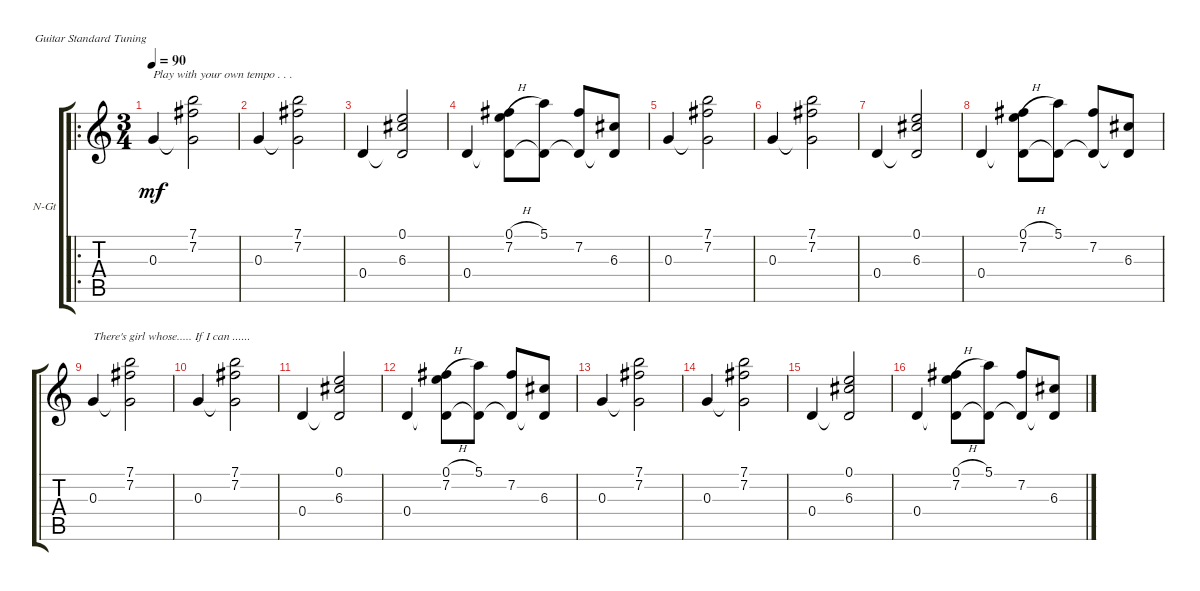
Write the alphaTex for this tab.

\defaultSystemsLayout 4
\bracketExtendMode groupsimilarinstruments
\firstSystemTrackNameOrientation horizontal
\otherSystemsTrackNameOrientation horizontal
\track ("Nylon Guitar" "N-Gt") {instrument acousticguitarnylon}
\staff {score tabs}
\tuning (E4 B3 G3 D3 A2 E2)
\ro
\ts (3 4)
\tempo 90
\clef g2
\ks c
0.3.4{txt "Play with your own tempo . . ." dy mf instrument acousticguitarnylon beam split} (7.1 7.2 0.3{t}).2 |
0.3.4 (7.1 7.2 0.3{t}).2 |
0.4.4 (6.3 0.1 0.4{t}).2 |
0.4.4 (0.1{h} 7.2 0.4{t}).8 (5.1 0.4{t}).8 (7.2 0.4{t}).8 (6.3 0.4{t}).8 |
0.3.4{beam split} (7.1 7.2 0.3{t}).2 |
0.3.4 (7.1 7.2 0.3{t}).2 |
0.4.4 (6.3 0.1 0.4{t}).2 |
0.4.4 (0.1{h} 7.2 0.4{t}).8 (5.1 0.4{t}).8 (7.2 0.4{t}).8 (6.3 0.4{t}).8 |
0.3.4{txt "There's girl whose..... If I can ......" beam split} (7.1 7.2 0.3{t}).2 |
0.3.4 (7.1 7.2 0.3{t}).2 |
0.4.4 (6.3 0.1 0.4{t}).2 |
0.4.4 (0.1{h} 7.2 0.4{t}).8 (5.1 0.4{t}).8 (7.2 0.4{t}).8 (6.3 0.4{t}).8 |
0.3.4{beam split} (7.1 7.2 0.3{t}).2 |
0.3.4 (7.1 7.2 0.3{t}).2 |
0.4.4 (6.3 0.1 0.4{t}).2 |
0.4.4 (0.1{h} 7.2 0.4{t}).8 (5.1 0.4{t}).8 (7.2 0.4{t}).8 (6.3 0.4{t}).8
